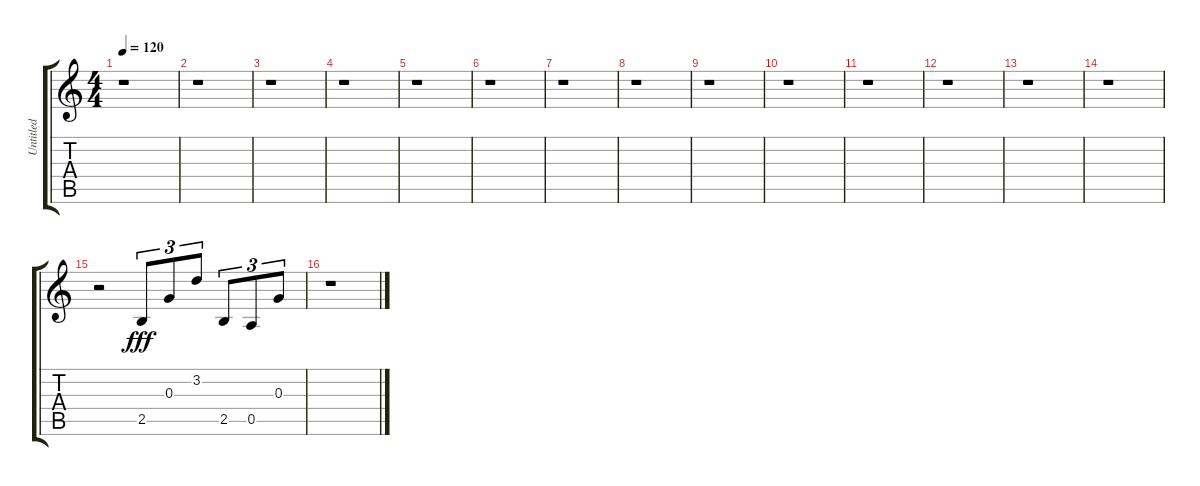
\track ("Untitled" "Untitled") {instrument acousticguitarnylon}
\staff {score tabs}
\tuning (E4 B3 G3 D3 A2 E2) {hide}
\ts (4 4)
\tempo 120
\clef g2
\ks c
r.1{dy fff} |
r.1 |
r.1 |
r.1 |
r.1 |
r.1 |
r.1 |
r.1 |
r.1 |
r.1 |
r.1 |
r.1 |
r.1 |
r.1 |
r.2 2.5.8{tu (3 2)} 0.3.8{tu (3 2)} 3.2.8{tu (3 2)} 2.5.8{tu (3 2)} 0.5.8{tu (3 2)} 0.3.8{tu (3 2)} |
r.1
